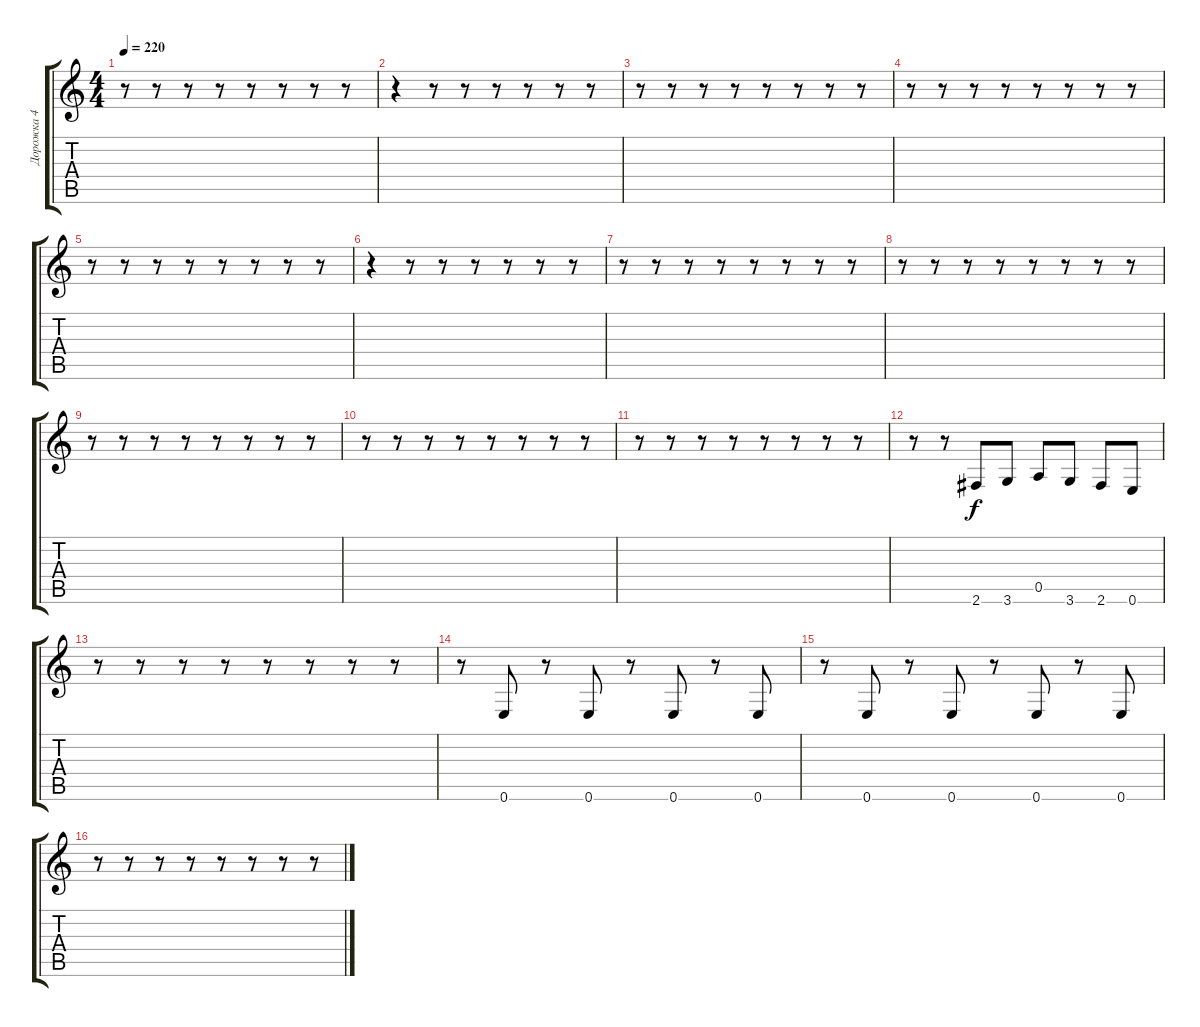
\track ("Дорожка 4" "Дорожка 4") {instrument electricbasspick}
\staff {score tabs}
\tuning (E4 B3 G3 D3 A2 E2) {hide}
\ts (4 4)
\tempo 220
\clef g2
\ks c
r.8{dy f} r.8 r.8 r.8 r.8 r.8 r.8 r.8 |
r.4 r.8 r.8 r.8 r.8 r.8 r.8 |
r.8 r.8 r.8 r.8 r.8 r.8 r.8 r.8 |
r.8 r.8 r.8 r.8 r.8 r.8 r.8 r.8 |
r.8 r.8 r.8 r.8 r.8 r.8 r.8 r.8 |
r.4 r.8 r.8 r.8 r.8 r.8 r.8 |
r.8 r.8 r.8 r.8 r.8 r.8 r.8 r.8 |
r.8 r.8 r.8 r.8 r.8 r.8 r.8 r.8 |
r.8 r.8 r.8 r.8 r.8 r.8 r.8 r.8 |
r.8 r.8 r.8 r.8 r.8 r.8 r.8 r.8 |
r.8 r.8 r.8 r.8 r.8 r.8 r.8 r.8 |
r.8 r.8 2.6.8 3.6.8 0.5.8 3.6.8 2.6.8 0.6.8 |
r.8 r.8 r.8 r.8 r.8 r.8 r.8 r.8 |
r.8 0.6.8 r.8 0.6.8 r.8 0.6.8 r.8 0.6.8 |
r.8 0.6.8 r.8 0.6.8 r.8 0.6.8 r.8 0.6.8 |
r.8 r.8 r.8 r.8 r.8 r.8 r.8 r.8
